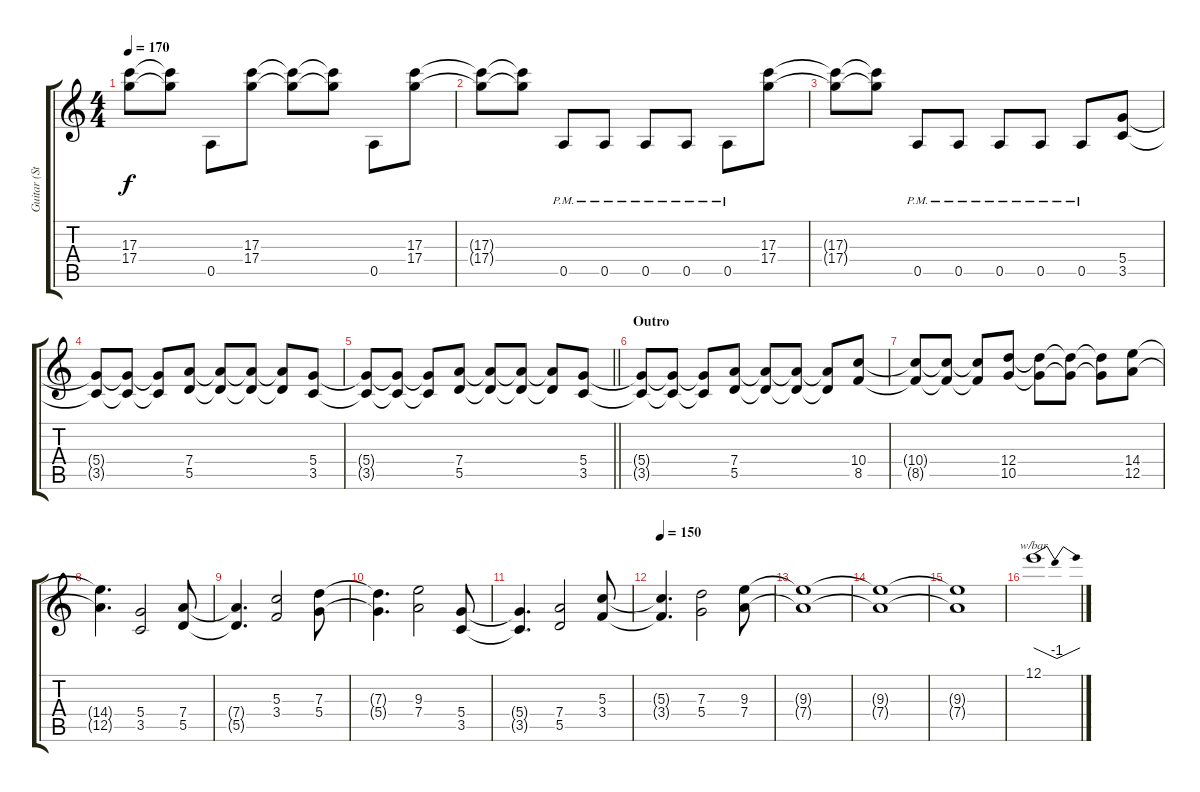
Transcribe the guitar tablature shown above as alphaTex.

\track ("Guitar (Steve Morse)" "Guitar (St") {instrument overdrivenguitar}
\staff {score tabs}
\tuning (E4 B3 G3 D3 A2 E2) {hide}
\ts (4 4)
\tempo 170
\clef g2
\ks c
(17.3{t} 17.4{t}).8{dy f} (17.3{t} 17.4{t}).8 0.5.8 (17.3 17.4).8 (17.3{t} 17.4{t}).8 (17.3{t} 17.4{t}).8 0.5.8 (17.3 17.4).8 |
(17.3{t} 17.4{t}).8 (17.3{t} 17.4{t}).8 0.5{pm}.8 0.5{pm}.8 0.5{pm}.8 0.5{pm}.8 0.5{pm}.8 (17.3 17.4).8 |
(17.3{t} 17.4{t}).8 (17.3{t} 17.4{t}).8 0.5{pm}.8 0.5{pm}.8 0.5{pm}.8 0.5{pm}.8 0.5{pm}.8 (5.4 3.5).8 |
(5.4{t} 3.5{t}).8 (5.4{t} 3.5{t}).8 (5.4{t} 3.5{t}).8 (7.4 5.5).8 (7.4{t} 5.5{t}).8 (7.4{t} 5.5{t}).8 (7.4{t} 5.5{t}).8 (5.4 3.5).8 |
\barLineRight lightlight
(5.4{t} 3.5{t}).8 (5.4{t} 3.5{t}).8 (5.4{t} 3.5{t}).8 (7.4 5.5).8 (7.4{t} 5.5{t}).8 (7.4{t} 5.5{t}).8 (7.4{t} 5.5{t}).8 (5.4 3.5).8 |
\section ("" "Outro")
(5.4{t} 3.5{t}).8 (5.4{t} 3.5{t}).8 (5.4{t} 3.5{t}).8 (7.4 5.5).8 (7.4{t} 5.5{t}).8 (7.4{t} 5.5{t}).8 (7.4{t} 5.5{t}).8 (10.4 8.5).8 |
(10.4{t} 8.5{t}).8 (10.4{t} 8.5{t}).8 (10.4{t} 8.5{t}).8 (12.4 10.5).8 (12.4{t} 10.5{t}).8 (12.4{t} 10.5{t}).8 (12.4{t} 10.5{t}).8 (14.4 12.5).8 |
(14.4{t} 12.5{t}).4{d} (5.4 3.5).2 (7.4 5.5).8 |
(7.4{t} 5.5{t}).4{d} (5.3 3.4).2 (7.3 5.4).8 |
(7.3{t} 5.4{t}).4{d} (9.3 7.4).2 (5.4 3.5).8 |
(5.4{t} 3.5{t}).4{d} (7.4 5.5).2 (5.3 3.4).8 |
\tempo 150
(5.3{t} 3.4{t}).4{d} (7.3 5.4).2 (9.3 7.4).8 |
(9.3{t} 7.4{t}).1 |
(9.3{t} 7.4{t}).1 |
(9.3{t} 7.4{t}).1 |
12.1.1{tbe (dip default 0 0 30 -4 60 0)}
